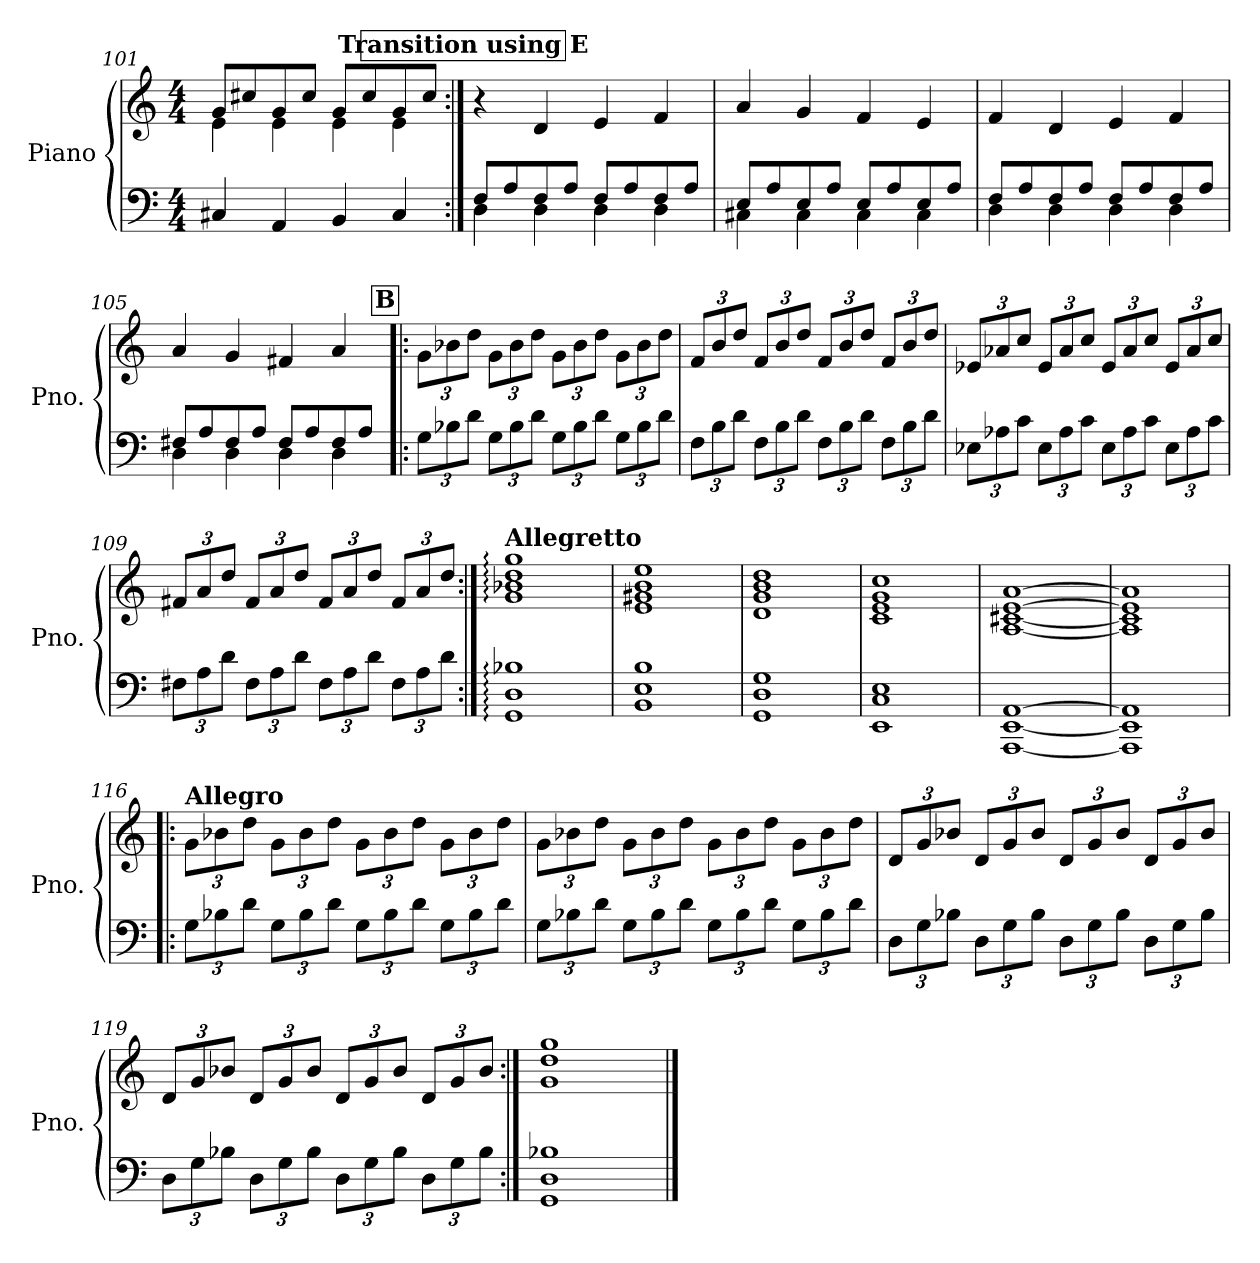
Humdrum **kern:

**kern	**kern
*part1	*part1
*staff2	*staff1
*I"Piano	*
*I'Pno.	*
!!LO:LB:g=z
*clefF4	*clefG2
*k[]	*k[]
*M4/4	*M4/4
=101	=101
*	*^
4C#X/	8g/L	4e\
.	8cc#X/	.
4AA/	8g/	4e\
.	8cc#/J	.
4BB/	8g/L	4e\
.	8cc#/	.
4C#/	8g/	4e\
.	8cc#/J	.
*	*v	*v
!!LO:REH:place=s1:a:B:fs=14:t=Transition using E
=102:|!	=102:|!
*^	*
8F/L	4D\	4r
8A/	.	.
8F/	4D\	4d/
8A/J	.	.
8F/L	4D\	4e/
8A/	.	.
8F/	4D\	4f/
8A/J	.	.
=103	=103	=103
8E/L	4C#X\	4a/
8A/	.	.
8E/	4C#\	4g/
8A/J	.	.
8E/L	4C#\	4f/
8A/	.	.
8E/	4C#\	4e/
8A/J	.	.
=104	=104	=104
8F/L	4D\	4f/
8A/	.	.
8F/	4D\	4d/
8A/J	.	.
8F/L	4D\	4e/
8A/	.	.
8F/	4D\	4f/
8A/J	.	.
=105	=105	=105
8F#X/L	4D\	4a/
8A/	.	.
8F#/	4D\	4g/
8A/J	.	.
8F#/L	4D\	4f#X/
8A/	.	.
8F#/	4D\	4a/
8A/J	.	.
*v	*v	*
!!LO:PB:g=z
!!LO:REH:place=s1:a:B:fs=14:t=B
=106!|:	=106!|:
*Xbrackettup	*Xbrackettup
12G\L	12g\L
12B-X\	12b-X\
12d\J	12dd\J
12G\L	12g\L
12B-\	12b-\
12d\J	12dd\J
12G\L	12g\L
12B-\	12b-\
12d\J	12dd\J
12G\L	12g\L
12B-\	12b-\
12d\J	12dd\J
=107	=107
12F\L	12f/L
12B\	12b/
12d\J	12dd/J
12F\L	12f/L
12B\	12b/
12d\J	12dd/J
12F\L	12f/L
12B\	12b/
12d\J	12dd/J
12F\L	12f/L
12B\	12b/
12d\J	12dd/J
=108	=108
12E-X\L	12e-X/L
12A-X\	12a-X/
12c\J	12cc/J
12E-\L	12e-/L
12A-\	12a-/
12c\J	12cc/J
12E-\L	12e-/L
12A-\	12a-/
12c\J	12cc/J
12E-\L	12e-/L
12A-\	12a-/
12c\J	12cc/J
!!LO:LB:g=z
=109	=109
12F#X\L	12f#X/L
12A\	12a/
12d\J	12dd/J
12F#\L	12f#/L
12A\	12a/
12d\J	12dd/J
12F#\L	12f#/L
12A\	12a/
12d\J	12dd/J
12F#\L	12f#/L
12A\	12a/
12d\J	12dd/J
=110:|!	=110:|!
!!LO:REH:place=s1:a:B:fs=14:t=Codetta
*	*MM130
!	!LO:TX:a:B:t=Allegretto
1GG: 1D: 1B-X:	1g: 1b-X: 1dd: 1gg:
=111	=111
1BB 1E 1B	1e 1g#X 1b 1ee
=112	=112
1GG 1D 1G	1d 1g 1b 1dd
=113	=113
1EE 1C 1E	1c 1e 1g 1cc
=114	=114
[1AAA [1EE [1AA	[1A [1c#X [1e [1a
=115	=115
1AAA] 1EE] 1AA]	1A] 1c#] 1e] 1a]
=116!|:	=116!|:
!!LO:REH:place=s1:a:B:fs=14:t=C
*	*MM155
!	!LO:TX:a:B:t=Allegro
12G\L	12g\L
12B-X\	12b-X\
12d\J	12dd\J
12G\L	12g\L
12B-\	12b-\
12d\J	12dd\J
12G\L	12g\L
12B-\	12b-\
12d\J	12dd\J
12G\L	12g\L
12B-\	12b-\
12d\J	12dd\J
!!LO:LB:g=z
=117	=117
12G\L	12g\L
12B-X\	12b-X\
12d\J	12dd\J
12G\L	12g\L
12B-\	12b-\
12d\J	12dd\J
12G\L	12g\L
12B-\	12b-\
12d\J	12dd\J
12G\L	12g\L
12B-\	12b-\
12d\J	12dd\J
=118	=118
12D\L	12d/L
12G\	12g/
12B-X\J	12b-X/J
12D\L	12d/L
12G\	12g/
12B-\J	12b-/J
12D\L	12d/L
12G\	12g/
12B-\J	12b-/J
12D\L	12d/L
12G\	12g/
12B-\J	12b-/J
=119	=119
12D\L	12d/L
12G\	12g/
12B-X\J	12b-X/J
12D\L	12d/L
12G\	12g/
12B-\J	12b-/J
12D\L	12d/L
12G\	12g/
12B-\J	12b-/J
12D\L	12d/L
12G\	12g/
12B-\J	12b-/J
=120:|!	=120:|!
1GG 1D 1B-X	1g 1dd 1gg
==	==
*-	*-
